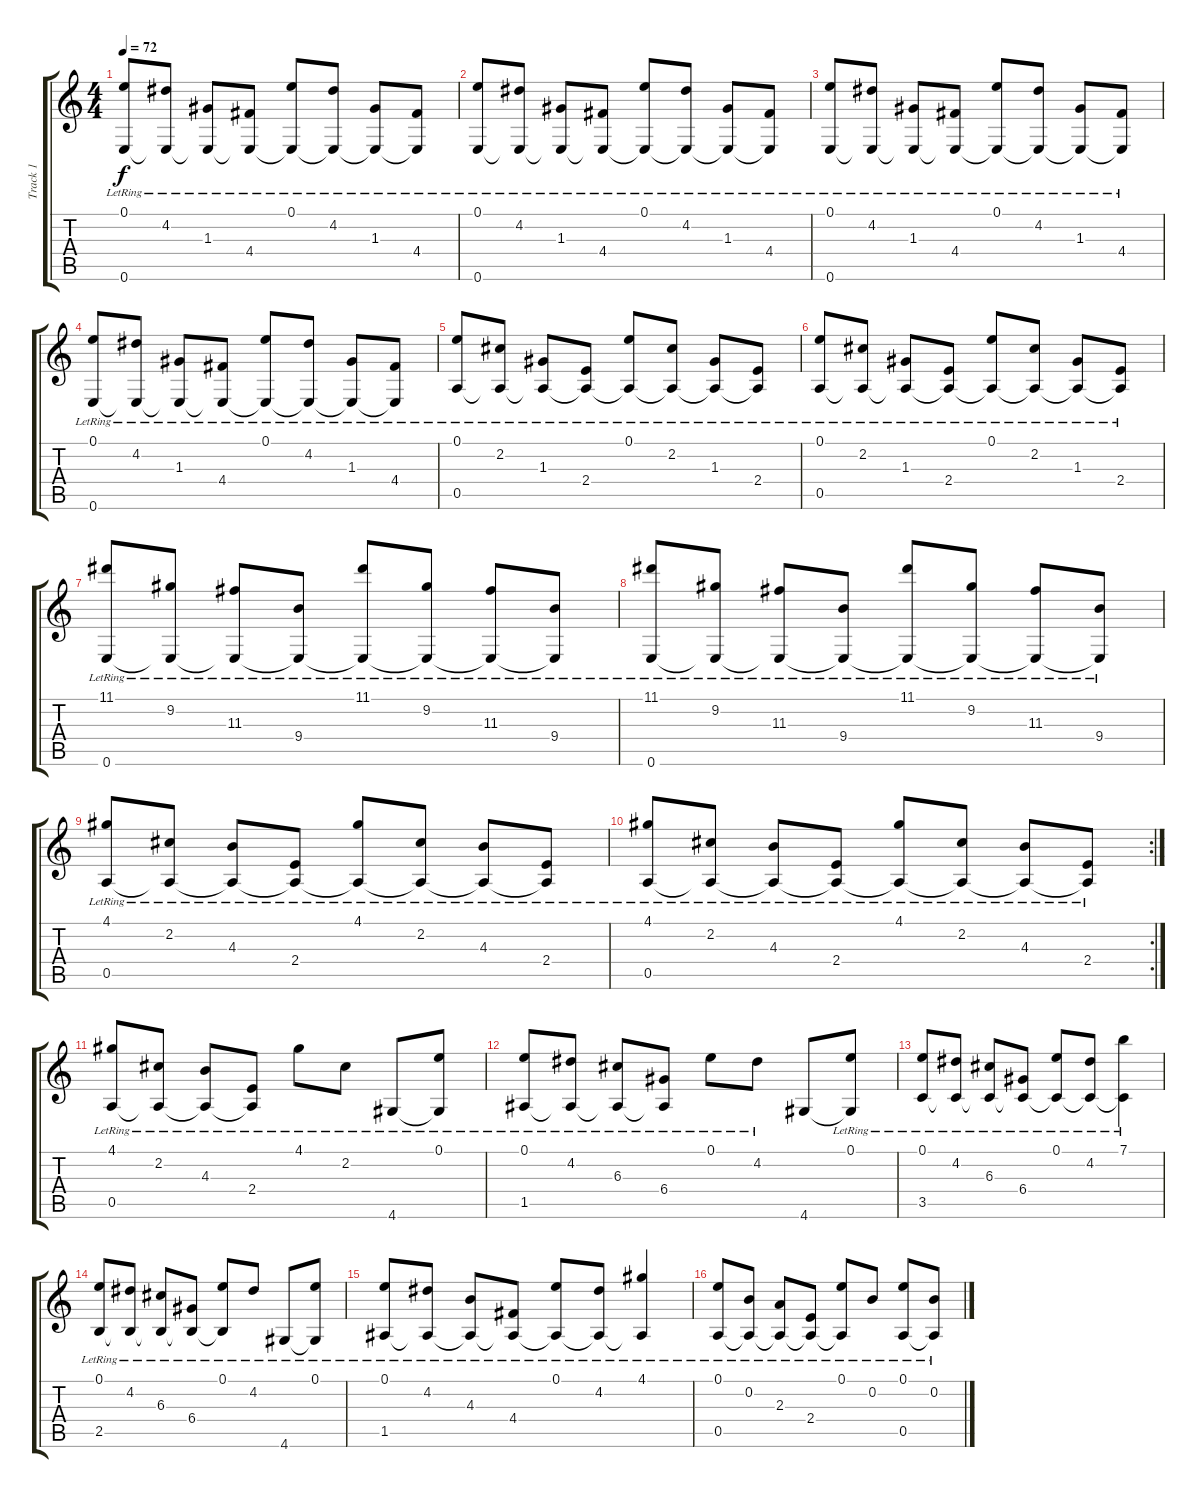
\track ("Track 1" "Track 1") {instrument acousticguitarnylon}
\staff {score tabs}
\tuning (E4 B3 G3 D3 A2 E2) {hide}
\ts (4 4)
\tempo 72
\clef g2
\ks c
(0.1{lr} 0.6{lr}).8{dy f instrument acousticguitarnylon} (4.2{lr} 0.6{t}).8 (1.3{lr} 0.6{t}).8 (4.4{lr} 0.6{t}).8 (0.1{lr} 0.6{t}).8 (4.2{lr} 0.6{t}).8 (1.3{lr} 0.6{t}).8 (4.4{lr} 0.6{t}).8 |
(0.1{lr} 0.6{lr}).8 (4.2{lr} 0.6{t}).8 (1.3{lr} 0.6{t}).8 (4.4{lr} 0.6{t}).8 (0.1{lr} 0.6{t}).8 (4.2{lr} 0.6{t}).8 (1.3{lr} 0.6{t}).8 (4.4{lr} 0.6{t}).8 |
(0.1{lr} 0.6{lr}).8 (4.2{lr} 0.6{t}).8 (1.3{lr} 0.6{t}).8 (4.4{lr} 0.6{t}).8 (0.1{lr} 0.6{t}).8 (4.2{lr} 0.6{t}).8 (1.3{lr} 0.6{t}).8 (4.4{lr} 0.6{t}).8 |
(0.1{lr} 0.6{lr}).8 (4.2{lr} 0.6{t}).8 (1.3{lr} 0.6{t}).8 (4.4{lr} 0.6{t}).8 (0.1{lr} 0.6{t}).8 (4.2{lr} 0.6{t}).8 (1.3{lr} 0.6{t}).8 (4.4{lr} 0.6{t}).8 |
(0.1{lr} 0.5{lr}).8 (2.2{lr} 0.5{t}).8 (1.3{lr} 0.5{t}).8 (2.4{lr} 0.5{t}).8 (0.1{lr} 0.5{t}).8 (2.2{lr} 0.5{t}).8 (1.3{lr} 0.5{t}).8 (2.4{lr} 0.5{t}).8 |
(0.1{lr} 0.5{lr}).8 (2.2{lr} 0.5{t}).8 (1.3{lr} 0.5{t}).8 (2.4{lr} 0.5{t}).8 (0.1{lr} 0.5{t}).8 (2.2{lr} 0.5{t}).8 (1.3{lr} 0.5{t}).8 (2.4{lr} 0.5{t}).8 |
(11.1{lr} 0.6{lr}).8 (9.2{lr} 0.6{t}).8 (11.3{lr} 0.6{t}).8 (9.4{lr} 0.6{t}).8 (11.1{lr} 0.6{t}).8 (9.2{lr} 0.6{t}).8 (11.3{lr} 0.6{t}).8 (9.4{lr} 0.6{t}).8 |
(11.1{lr} 0.6{lr}).8 (9.2{lr} 0.6{t}).8 (11.3{lr} 0.6{t}).8 (9.4{lr} 0.6{t}).8 (11.1{lr} 0.6{t}).8 (9.2{lr} 0.6{t}).8 (11.3{lr} 0.6{t}).8 (9.4{lr} 0.6{t}).8 |
(4.1{lr} 0.5{lr}).8 (2.2{lr} 0.5{t}).8 (4.3{lr} 0.5{t}).8 (2.4{lr} 0.5{t}).8 (4.1{lr} 0.5{t}).8 (2.2{lr} 0.5{t}).8 (4.3{lr} 0.5{t}).8 (2.4{lr} 0.5{t}).8 |
\rc 2
(4.1{lr} 0.5{lr}).8 (2.2{lr} 0.5{t}).8 (4.3{lr} 0.5{t}).8 (2.4{lr} 0.5{t}).8 (4.1{lr} 0.5{t}).8 (2.2{lr} 0.5{t}).8 (4.3{lr} 0.5{t}).8 (2.4{lr} 0.5{t}).8 |
(4.1{lr} 0.5{lr}).8 (2.2{lr} 0.5{t}).8 (4.3{lr} 0.5{t}).8 (2.4{lr} 0.5{t}).8 4.1{lr}.8 2.2{lr}.8 4.6{lr}.8 (0.1{lr} 4.6{t}).8 |
(0.1{lr} 1.5{lr}).8 (4.2{lr} 1.5{t}).8 (6.3{lr} 1.5{t}).8 (6.4{lr} 1.5{t}).8 0.1{lr}.8 4.2{lr}.8 4.6.8 (0.1{lr} 4.6{t}).8 |
(0.1{lr} 3.5{lr}).8 (4.2{lr} 3.5{t}).8 (6.3{lr} 3.5{t}).8 (6.4{lr} 3.5{t}).8 (0.1{lr} 3.5{t}).8 (4.2{lr} 3.5{t}).8 (7.1{lr} 3.5{t}).4 |
(0.1{lr} 2.5{lr}).8 (4.2{lr} 2.5{t}).8 (6.3{lr} 2.5{t}).8 (6.4{lr} 2.5{t}).8 (0.1{lr} 2.5{t}).8 4.2{lr}.8 4.6{lr}.8 (0.1{lr} 4.6{t}).8 |
(0.1{lr} 1.5{lr}).8 (4.2{lr} 1.5{t}).8 (4.3{lr} 1.5{t}).8 (4.4{lr} 1.5{t}).8 (0.1{lr} 1.5{t}).8 (4.2{lr} 1.5{t}).8 (4.1{lr} 1.5{t}).4 |
(0.1{lr} 0.5{lr}).8 (0.2{lr} 0.5{t}).8 (2.3{lr} 0.5{t}).8 (2.4{lr} 0.5{t}).8 (0.1{lr} 0.5{t}).8 0.2{lr}.8 (0.1{lr} 0.5{lr}).8 (0.2{lr} 0.5{t}).8
